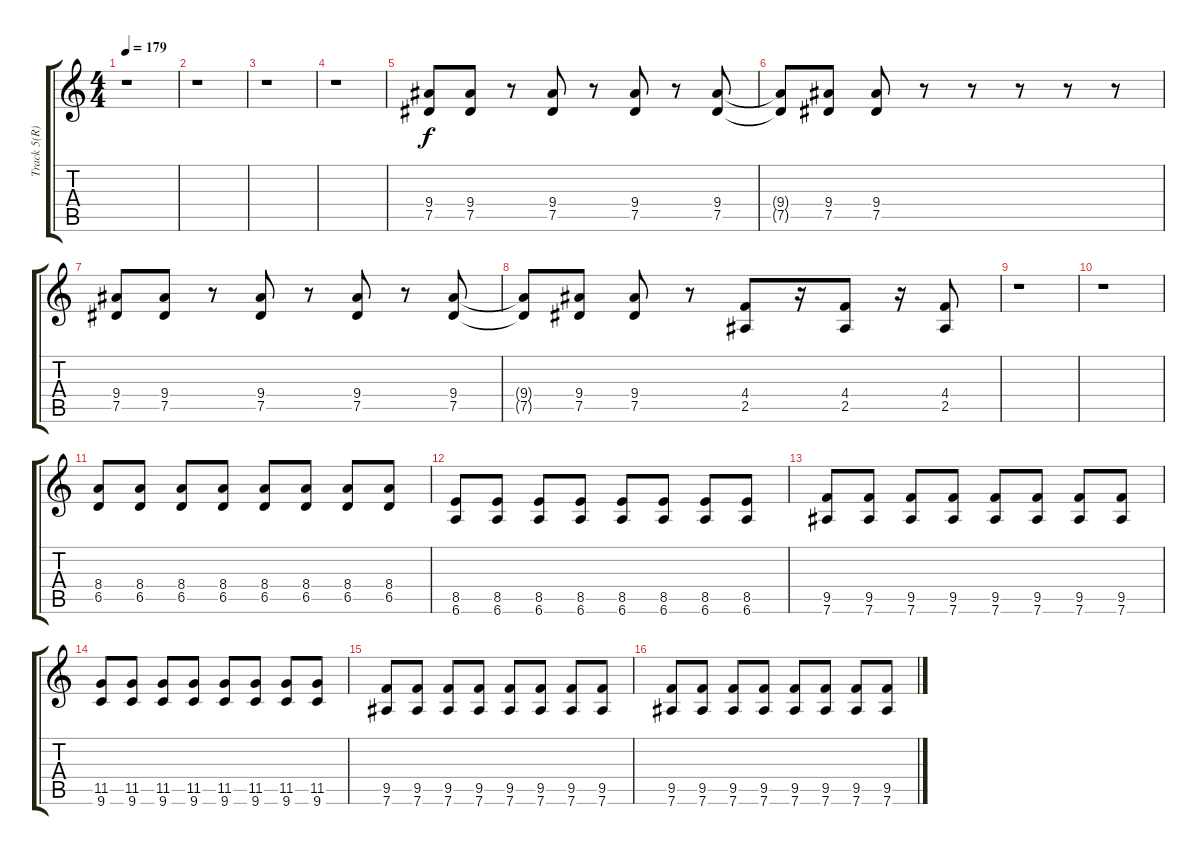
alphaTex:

\track ("Track 5(R)" "Track 5(R)") {instrument overdrivenguitar}
\staff {score tabs}
\tuning (Eb4 Bb3 Gb3 Db3 Ab2 Eb2) {hide}
\ts (4 4)
\tempo 179
\clef g2
\ks c
r.1{dy f} |
r.1 |
r.1 |
r.1 |
(9.4 7.5).8 (9.4 7.5).8 r.8 (9.4 7.5).8 r.8 (9.4 7.5).8 r.8 (9.4 7.5).8 |
(9.4{t} 7.5{t}).8 (9.4 7.5).8 (9.4 7.5).8 r.8 r.8 r.8 r.8 r.8 |
(9.4 7.5).8 (9.4 7.5).8 r.8 (9.4 7.5).8 r.8 (9.4 7.5).8 r.8 (9.4 7.5).8 |
(9.4{t} 7.5{t}).8 (9.4 7.5).8 (9.4 7.5).8 r.8 (4.4 2.5).8 r.16 (4.4 2.5).8 r.16 (4.4 2.5).8 |
r.1 |
r.1 |
(8.4 6.5).8 (8.4 6.5).8 (8.4 6.5).8 (8.4 6.5).8 (8.4 6.5).8 (8.4 6.5).8 (8.4 6.5).8 (8.4 6.5).8 |
(8.5 6.6).8 (8.5 6.6).8 (8.5 6.6).8 (8.5 6.6).8 (8.5 6.6).8 (8.5 6.6).8 (8.5 6.6).8 (8.5 6.6).8 |
(9.5 7.6).8 (9.5 7.6).8 (9.5 7.6).8 (9.5 7.6).8 (9.5 7.6).8 (9.5 7.6).8 (9.5 7.6).8 (9.5 7.6).8 |
(11.5 9.6).8 (11.5 9.6).8 (11.5 9.6).8 (11.5 9.6).8 (11.5 9.6).8 (11.5 9.6).8 (11.5 9.6).8 (11.5 9.6).8 |
(9.5 7.6).8 (9.5 7.6).8 (9.5 7.6).8 (9.5 7.6).8 (9.5 7.6).8 (9.5 7.6).8 (9.5 7.6).8 (9.5 7.6).8 |
(9.5 7.6).8 (9.5 7.6).8 (9.5 7.6).8 (9.5 7.6).8 (9.5 7.6).8 (9.5 7.6).8 (9.5 7.6).8 (9.5 7.6).8
